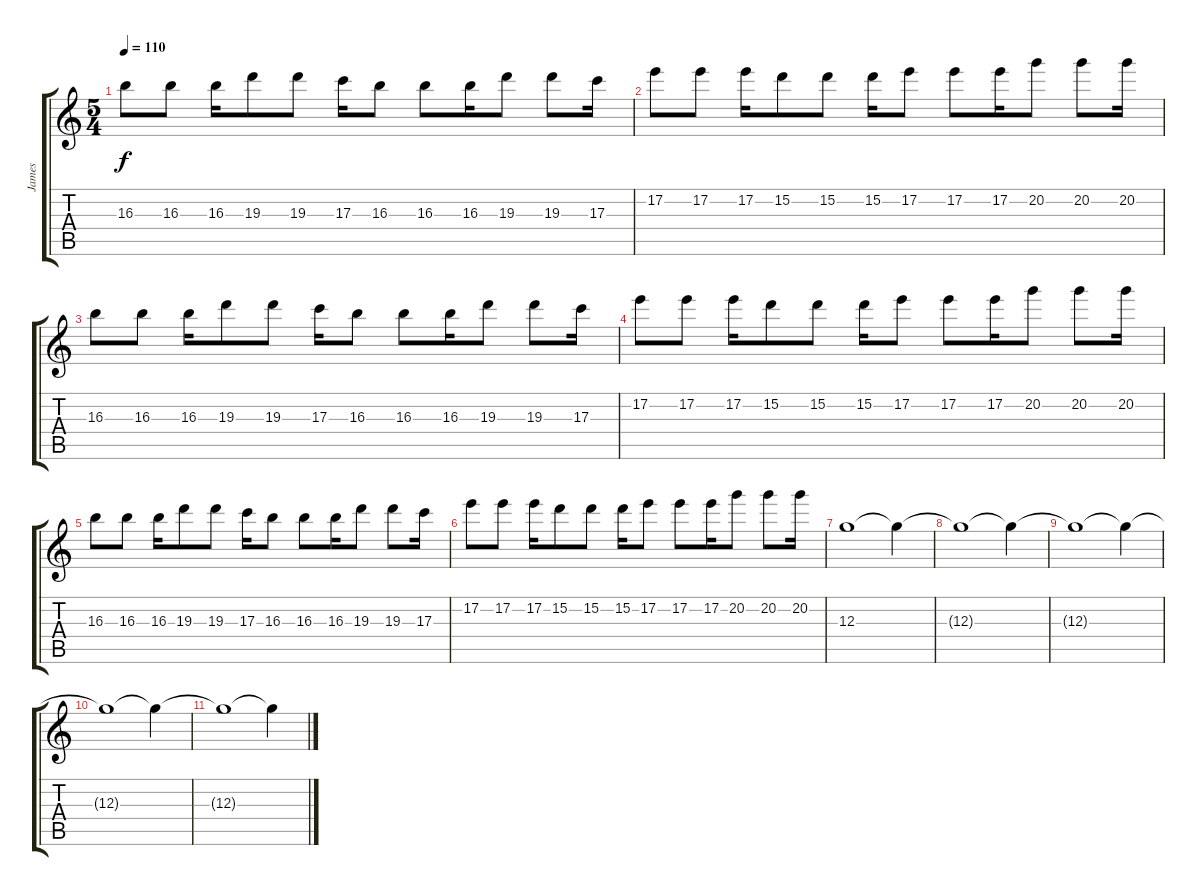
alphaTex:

\track ("James" "James") {instrument distortionguitar}
\staff {score tabs}
\tuning (E4 B3 G3 D3 A2 D2) {hide}
\ts (5 4)
\tempo 110
\clef g2
\ks c
16.3.8{dy f} 16.3.8 16.3.16 19.3.8 19.3.8 17.3.16 16.3.8 16.3.8 16.3.16 19.3.8 19.3.8 17.3.16 |
17.2.8 17.2.8 17.2.16 15.2.8 15.2.8 15.2.16 17.2.8 17.2.8 17.2.16 20.2.8 20.2.8 20.2.16 |
16.3.8 16.3.8 16.3.16 19.3.8 19.3.8 17.3.16 16.3.8 16.3.8 16.3.16 19.3.8 19.3.8 17.3.16 |
17.2.8 17.2.8 17.2.16 15.2.8 15.2.8 15.2.16 17.2.8 17.2.8 17.2.16 20.2.8 20.2.8 20.2.16 |
16.3.8 16.3.8 16.3.16 19.3.8 19.3.8 17.3.16 16.3.8 16.3.8 16.3.16 19.3.8 19.3.8 17.3.16 |
17.2.8 17.2.8 17.2.16 15.2.8 15.2.8 15.2.16 17.2.8 17.2.8 17.2.16 20.2.8 20.2.8 20.2.16 |
12.3.1 12.3{t}.4 |
12.3{t}.1 12.3{t}.4 |
12.3{t}.1 12.3{t}.4 |
12.3{t}.1 12.3{t}.4 |
12.3{t}.1 12.3{t}.4
